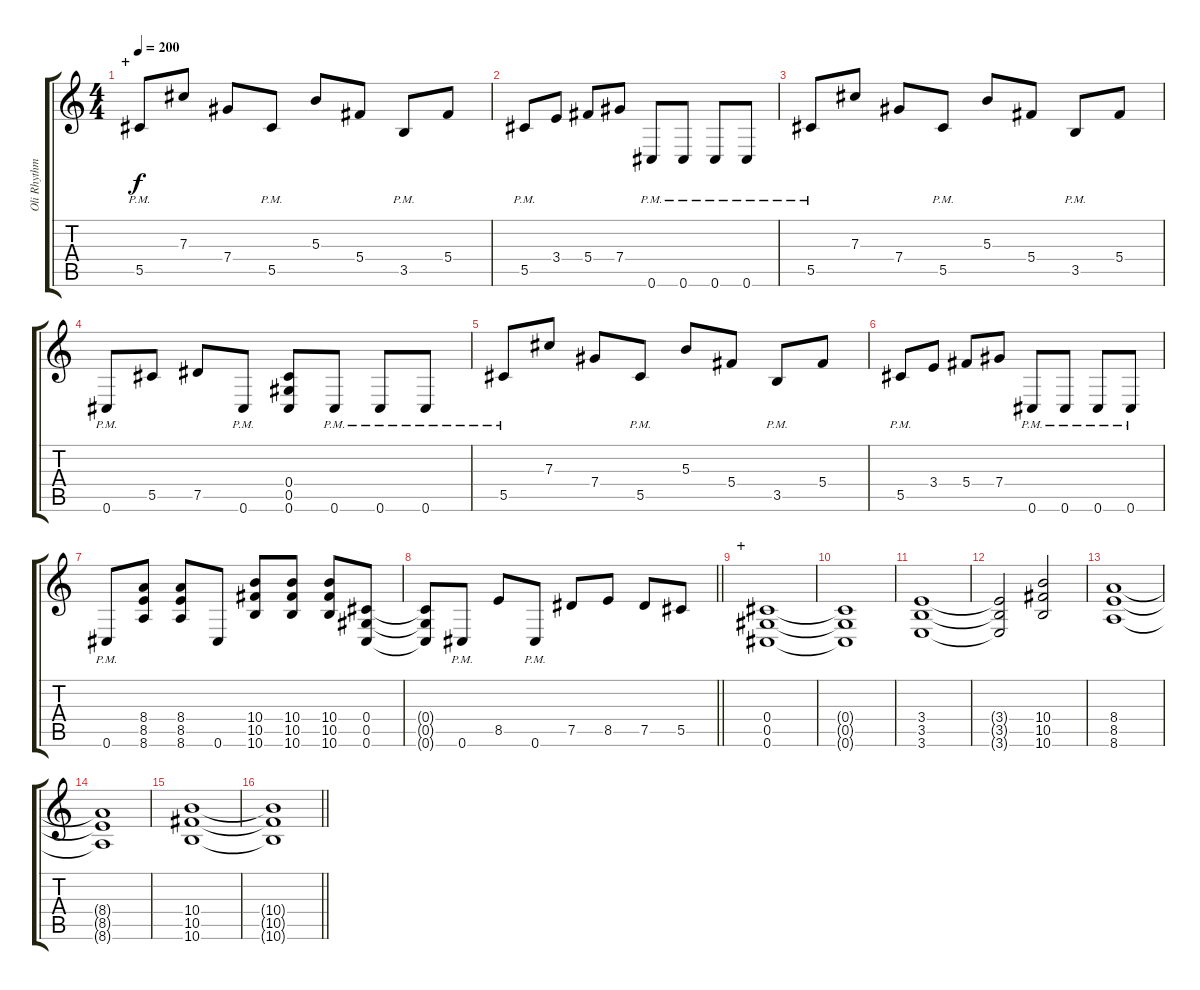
\track ("Oli Rhythm" "Oli Rhythm") {instrument distortionguitar}
\staff {score tabs}
\tuning (Eb4 Bb3 Gb3 Db3 Ab2 Db2) {hide}
\ts (4 4)
\section ("" "+")
\tempo 200
\clef g2
\ks c
5.5{pm}.8{dy f} 7.3.8 7.4.8 5.5{pm}.8 5.3.8 5.4.8 3.5{pm}.8 5.4.8 |
5.5{pm}.8 3.4.8 5.4.8 7.4.8 0.6{pm}.8 0.6{pm}.8 0.6{pm}.8 0.6{pm}.8 |
5.5{pm}.8 7.3.8 7.4.8 5.5{pm}.8 5.3.8 5.4.8 3.5{pm}.8 5.4.8 |
0.6{pm}.8 5.5.8 7.5.8 0.6{pm}.8 (0.4 0.5 0.6).8 0.6{pm}.8 0.6{pm}.8 0.6{pm}.8 |
5.5{pm}.8 7.3.8 7.4.8 5.5{pm}.8 5.3.8 5.4.8 3.5{pm}.8 5.4.8 |
5.5{pm}.8 3.4.8 5.4.8 7.4.8 0.6{pm}.8 0.6{pm}.8 0.6{pm}.8 0.6{pm}.8 |
0.6{pm}.8 (8.4 8.5 8.6).8 (8.4 8.5 8.6).8 0.6.8 (10.4 10.5 10.6).8 (10.4 10.5 10.6).8 (10.4 10.5 10.6).8 (0.4 0.5 0.6).8 |
\barLineRight lightlight
(0.4{t} 0.5{t} 0.6{t}).8 0.6{pm}.8 8.5.8 0.6{pm}.8 7.5.8 8.5.8 7.5.8 5.5.8 |
\section ("" "+")
(0.4 0.5 0.6).1 |
(0.4{t} 0.5{t} 0.6{t}).1 |
(3.4 3.5 3.6).1 |
(3.4{t} 3.5{t} 3.6{t}).2 (10.4 10.5 10.6).2 |
(8.4 8.5 8.6).1 |
(8.4{t} 8.5{t} 8.6{t}).1 |
(10.4 10.5 10.6).1 |
\barLineRight lightlight
(10.4{t} 10.5{t} 10.6{t}).1
